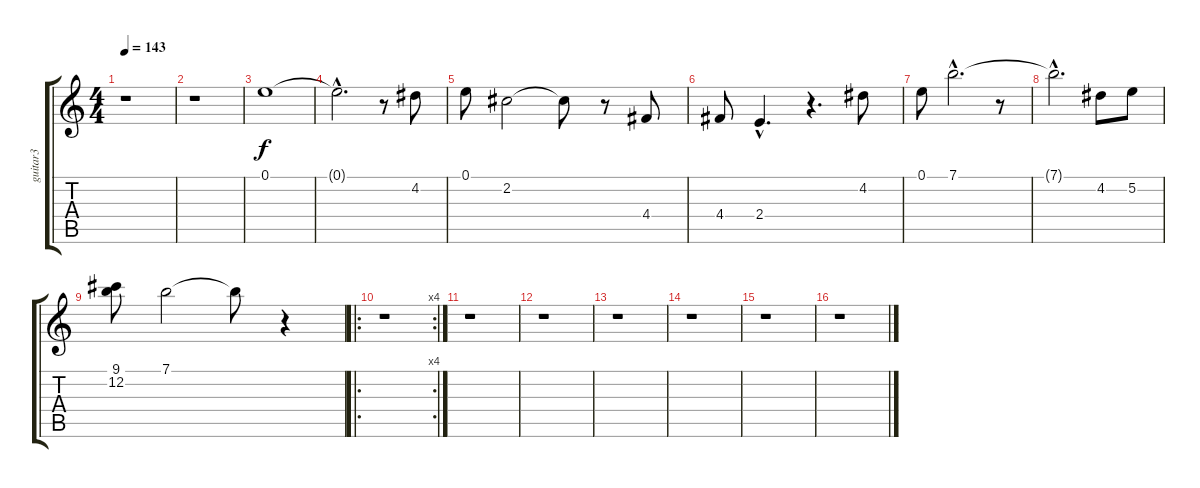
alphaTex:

\track ("guitar3" "guitar3") {instrument distortionguitar}
\staff {score tabs}
\tuning (E4 B3 G3 D3 A2 E2) {hide}
\ts (4 4)
\tempo 143
\clef g2
\ks c
r.1{dy f instrument distortionguitar} |
r.1 |
0.1.1 |
0.1{hac t}.2{d} r.8 4.2.8 |
0.1.8 2.2.2 2.2{t}.8 r.8 4.4.8 |
4.4.8 2.4{hac}.4{d} r.4{d} 4.2.8 |
0.1.8 7.1{hac}.2{d} r.8 |
7.1{hac t}.2{d} 4.2.8 5.2.8 |
(9.1 12.2).8 7.1.2 7.1{t}.8 r.4 |
\ro
\rc 4
r.1 |
r.1 |
r.1 |
r.1 |
r.1 |
r.1 |
r.1
